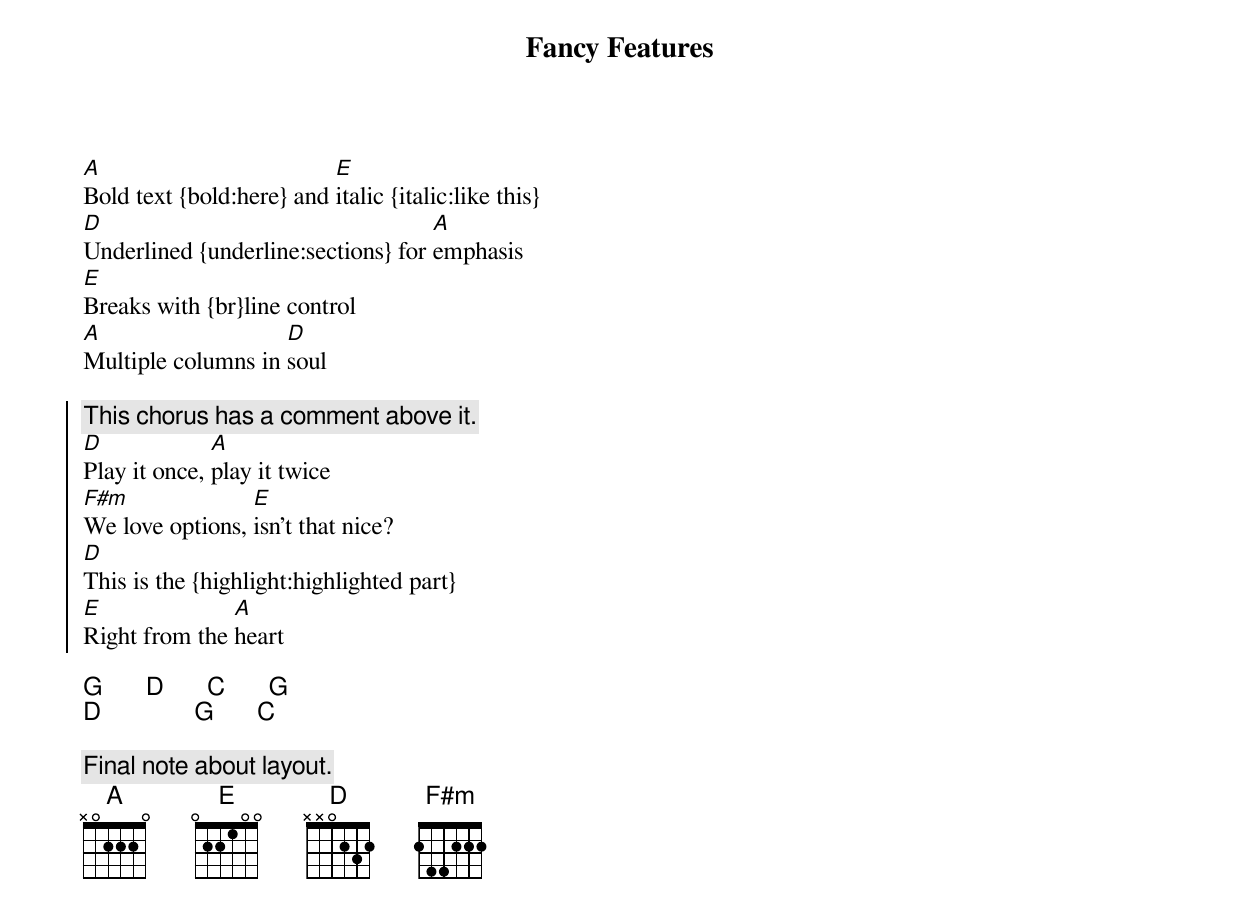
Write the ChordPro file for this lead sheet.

{title: Fancy Features}
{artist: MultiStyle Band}
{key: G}
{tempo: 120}
{transpose: +2}
{columns: 2}
{start_of_verse}
[G]Bold text {bold:here} and [D]italic {italic:like this}
[C]Underlined {underline:sections} for [G]emphasis
[D]Breaks with {br}line control
[G]Multiple columns in [C]soul
{end_of_verse}

{start_of_chorus}
{comment: This chorus has a comment above it.}
[C]Play it once, [G]play it twice
[Em]We love options, [D]isn’t that nice?
[C]This is the {highlight:highlighted part}
[D]Right from the [G]heart
{end_of_chorus}

{start_of_grid}
G       D       C       G
D               G       C
{end_of_grid}

{comment: Final note about layout.}
